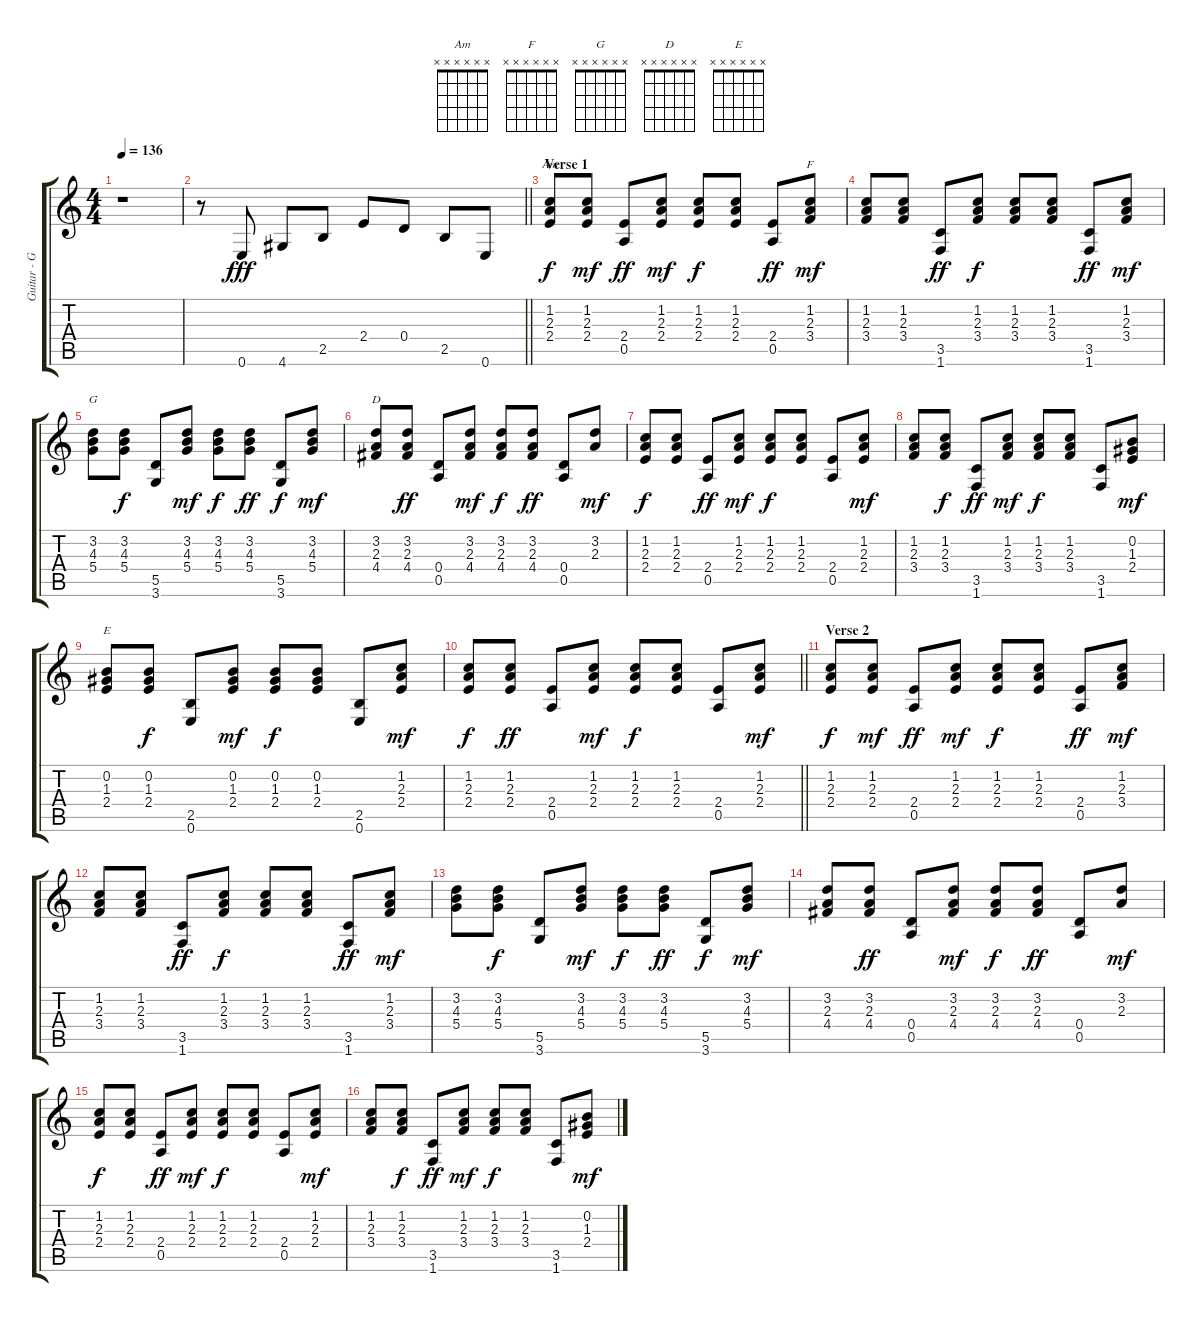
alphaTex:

\track ("Guitar - Gary Talley" "Guitar - G") {instrument acousticguitarsteel}
\staff {score tabs}
\tuning (E4 B3 G3 D3 A2 E2) {hide}
\chord ("Am" x x x x x x)
\chord ("F" x x x x x x)
\chord ("G" x x x x x x)
\chord ("D" x x x x x x)
\chord ("E" x x x x x x)
\ts (4 4)
\tempo 136
\clef g2
\ks c
r.1{dy fff instrument acousticguitarsteel} |
\barLineRight lightlight
r.8 0.6.8 4.6.8 2.5.8 2.4.8 0.4.8 2.5.8 0.6.8 |
\section ("" "Verse 1")
(1.2 2.3 2.4).8{ch "Am" dy f} (1.2 2.3 2.4).8{dy mf} (2.4 0.5).8{dy ff} (1.2 2.3 2.4).8{dy mf} (1.2 2.3 2.4).8{dy f} (1.2 2.3 2.4).8 (2.4 0.5).8{dy ff} (1.2 2.3 3.4).8{ch "F" dy mf} |
(1.2 2.3 3.4).8 (1.2 2.3 3.4).8 (3.5 1.6).8{dy ff} (1.2 2.3 3.4).8{dy f} (1.2 2.3 3.4).8 (1.2 2.3 3.4).8 (3.5 1.6).8{dy ff} (1.2 2.3 3.4).8{dy mf} |
(3.2 4.3 5.4).8{ch "G"} (3.2 4.3 5.4).8{dy f} (5.5 3.6).8 (3.2 4.3 5.4).8{dy mf} (3.2 4.3 5.4).8{dy f} (3.2 4.3 5.4).8{dy ff} (5.5 3.6).8{dy f} (3.2 4.3 5.4).8{dy mf} |
(3.2 2.3 4.4).8{ch "D"} (3.2 2.3 4.4).8{dy ff} (0.4 0.5).8 (3.2 2.3 4.4).8{dy mf} (3.2 2.3 4.4).8{dy f} (3.2 2.3 4.4).8{dy ff} (0.4 0.5).8 (3.2 2.3).8{dy mf} |
(1.2 2.3 2.4).8{dy f} (1.2 2.3 2.4).8 (2.4 0.5).8{dy ff} (1.2 2.3 2.4).8{dy mf} (1.2 2.3 2.4).8{dy f} (1.2 2.3 2.4).8 (2.4 0.5).8 (1.2 2.3 2.4).8{dy mf} |
(1.2 2.3 3.4).8 (1.2 2.3 3.4).8{dy f} (3.5 1.6).8{dy ff} (1.2 2.3 3.4).8{dy mf} (1.2 2.3 3.4).8{dy f} (1.2 2.3 3.4).8 (3.5 1.6).8 (0.2 1.3 2.4).8{dy mf} |
(0.2 1.3 2.4).8{ch "E"} (0.2 1.3 2.4).8{dy f} (2.5 0.6).8 (0.2 1.3 2.4).8{dy mf} (0.2 1.3 2.4).8{dy f} (0.2 1.3 2.4).8 (2.5 0.6).8 (1.2 2.3 2.4).8{dy mf} |
\barLineRight lightlight
(1.2 2.3 2.4).8{dy f} (1.2 2.3 2.4).8{dy ff} (2.4 0.5).8 (1.2 2.3 2.4).8{dy mf} (1.2 2.3 2.4).8{dy f} (1.2 2.3 2.4).8 (2.4 0.5).8 (1.2 2.3 2.4).8{dy mf} |
\section ("" "Verse 2")
(1.2 2.3 2.4).8{dy f} (1.2 2.3 2.4).8{dy mf} (2.4 0.5).8{dy ff} (1.2 2.3 2.4).8{dy mf} (1.2 2.3 2.4).8{dy f} (1.2 2.3 2.4).8 (2.4 0.5).8{dy ff} (1.2 2.3 3.4).8{dy mf} |
(1.2 2.3 3.4).8 (1.2 2.3 3.4).8 (3.5 1.6).8{dy ff} (1.2 2.3 3.4).8{dy f} (1.2 2.3 3.4).8 (1.2 2.3 3.4).8 (3.5 1.6).8{dy ff} (1.2 2.3 3.4).8{dy mf} |
(3.2 4.3 5.4).8 (3.2 4.3 5.4).8{dy f} (5.5 3.6).8 (3.2 4.3 5.4).8{dy mf} (3.2 4.3 5.4).8{dy f} (3.2 4.3 5.4).8{dy ff} (5.5 3.6).8{dy f} (3.2 4.3 5.4).8{dy mf} |
(3.2 2.3 4.4).8 (3.2 2.3 4.4).8{dy ff} (0.4 0.5).8 (3.2 2.3 4.4).8{dy mf} (3.2 2.3 4.4).8{dy f} (3.2 2.3 4.4).8{dy ff} (0.4 0.5).8 (3.2 2.3).8{dy mf} |
(1.2 2.3 2.4).8{dy f} (1.2 2.3 2.4).8 (2.4 0.5).8{dy ff} (1.2 2.3 2.4).8{dy mf} (1.2 2.3 2.4).8{dy f} (1.2 2.3 2.4).8 (2.4 0.5).8 (1.2 2.3 2.4).8{dy mf} |
(1.2 2.3 3.4).8 (1.2 2.3 3.4).8{dy f} (3.5 1.6).8{dy ff} (1.2 2.3 3.4).8{dy mf} (1.2 2.3 3.4).8{dy f} (1.2 2.3 3.4).8 (3.5 1.6).8 (0.2 1.3 2.4).8{dy mf}
